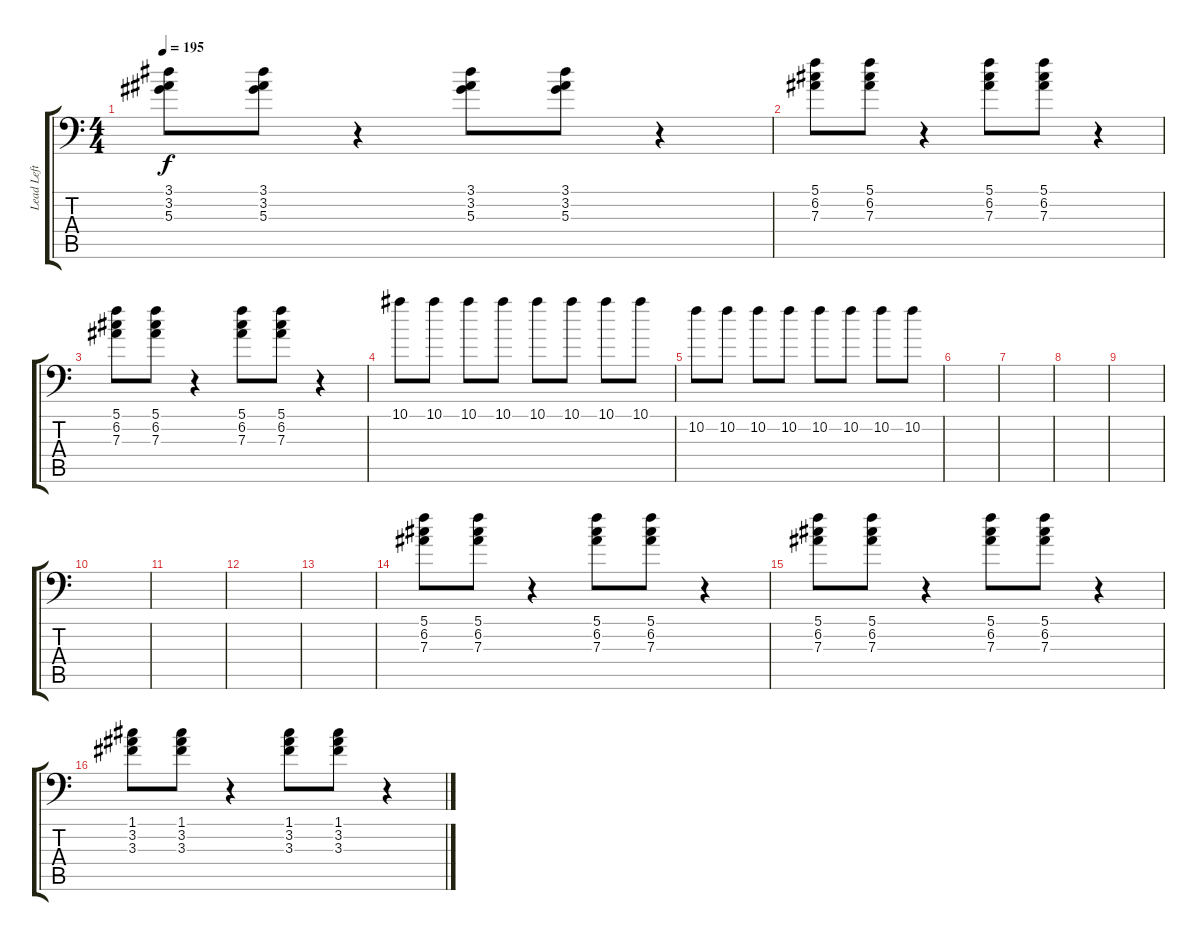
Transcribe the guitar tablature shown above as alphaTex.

\track ("Lead Left 1" "Lead Left ") {instrument distortionguitar}
\staff {score tabs}
\tuning (C4 G3 Eb3 Bb2 F2 Bb1) {hide}
\ts (4 4)
\tempo 195
\clef f4
\ks c
(3.1 3.2 5.3).8{dy f} (3.1 3.2 5.3).8 r.4 (3.1 3.2 5.3).8 (3.1 3.2 5.3).8 r.4 |
(5.1 6.2 7.3).8 (5.1 6.2 7.3).8 r.4 (5.1 6.2 7.3).8 (5.1 6.2 7.3).8 r.4 |
(5.1 6.2 7.3).8 (5.1 6.2 7.3).8 r.4 (5.1 6.2 7.3).8 (5.1 6.2 7.3).8 r.4 |
10.1.8{instrument distortionguitar} 10.1.8 10.1.8 10.1.8 10.1.8 10.1.8 10.1.8 10.1.8 |
10.2.8 10.2.8 10.2.8 10.2.8 10.2.8 10.2.8 10.2.8 10.2.8 |
|
|
|
|
|
|
|
|
(5.1 6.2 7.3).8{instrument overdrivenguitar} (5.1 6.2 7.3).8 r.4 (5.1 6.2 7.3).8 (5.1 6.2 7.3).8 r.4 |
(5.1 6.2 7.3).8 (5.1 6.2 7.3).8 r.4 (5.1 6.2 7.3).8 (5.1 6.2 7.3).8 r.4 |
(1.1 3.2 3.3).8 (1.1 3.2 3.3).8 r.4 (1.1 3.2 3.3).8 (1.1 3.2 3.3).8 r.4
